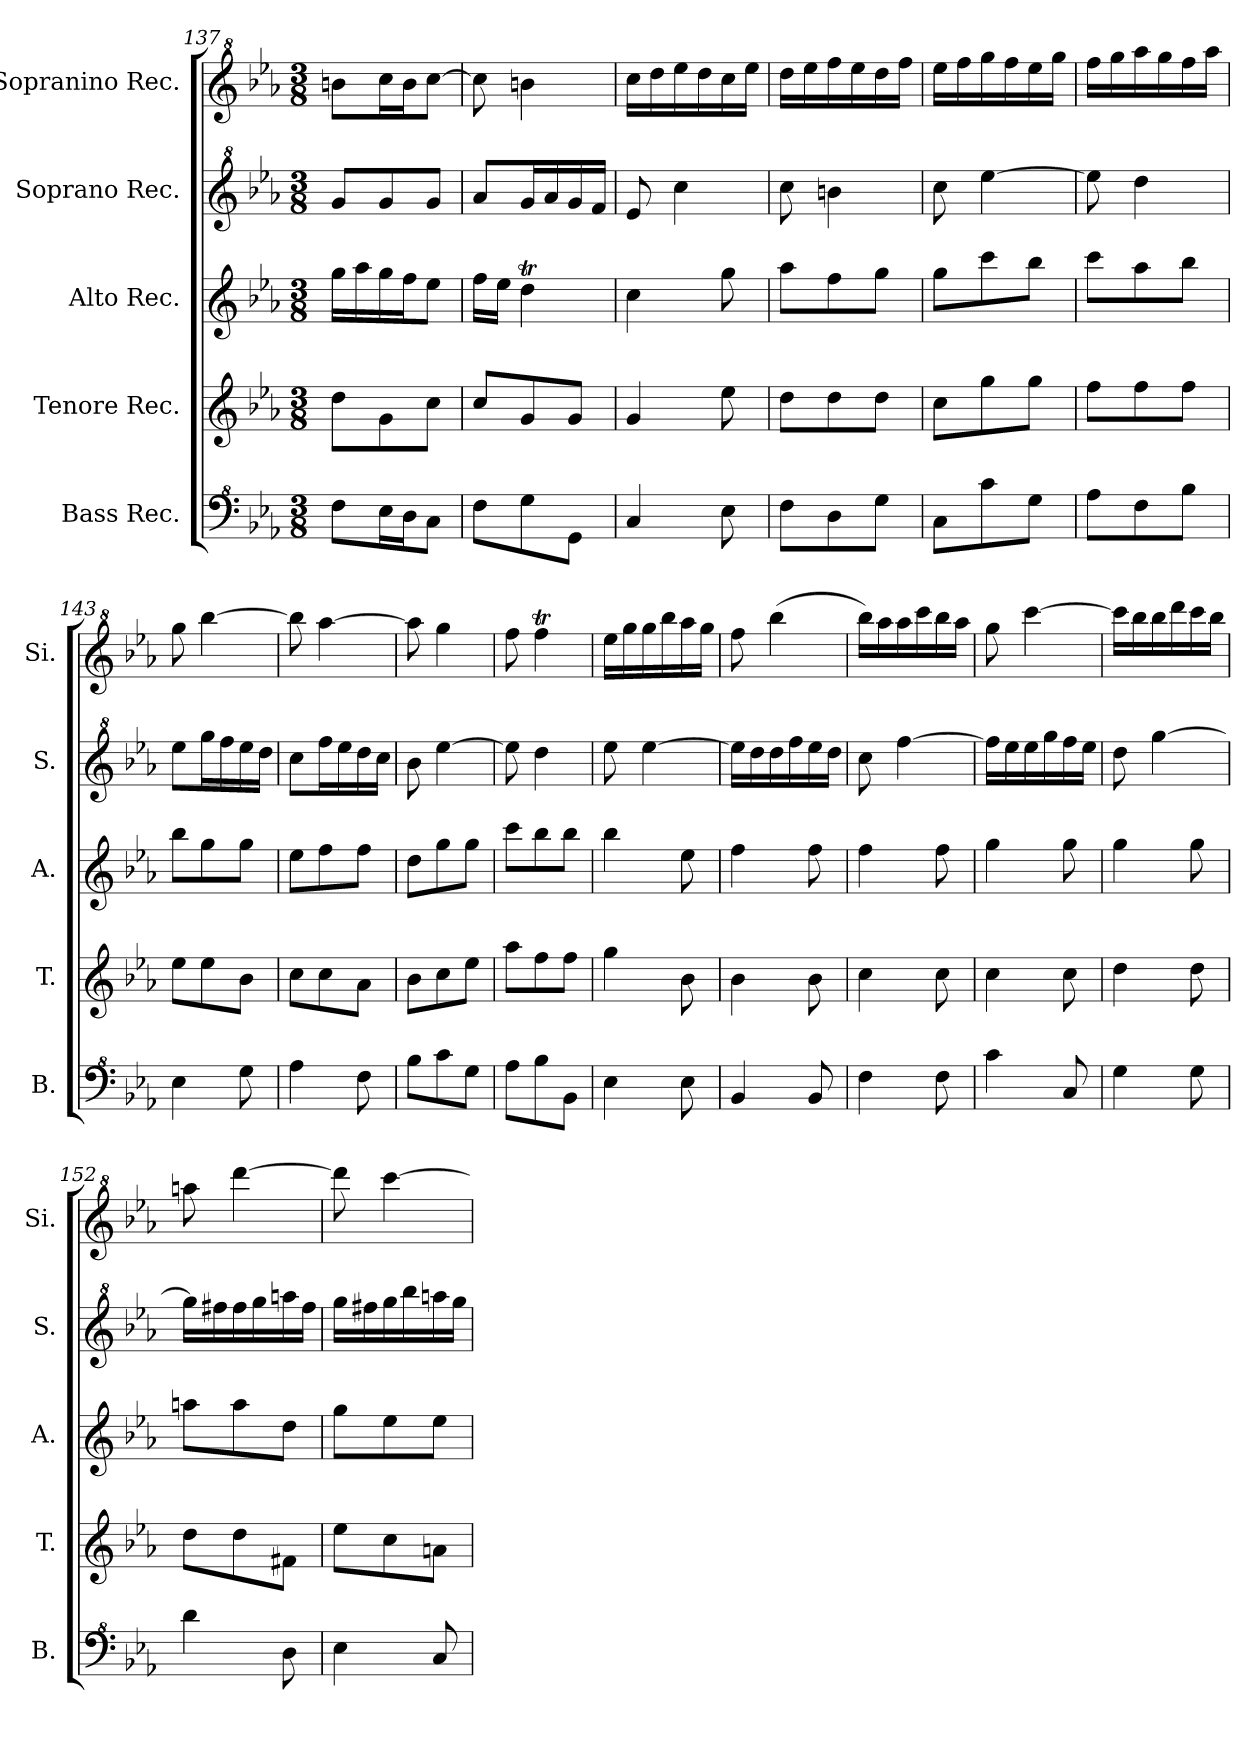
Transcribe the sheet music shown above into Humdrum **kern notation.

**kern	**kern	**kern	**kern	**kern
*part5	*part4	*part3	*part2	*part1
*staff5	*staff4	*staff3	*staff2	*staff1
*I"Bass Rec.	*I"Tenore Rec.	*I"Alto Rec.	*I"Soprano Rec.	*I"Sopranino Rec.
*I'B.	*I'T.	*I'A.	*I'S.	*I'Si.
*clefF^4	*clefG2	*clefG2	*clefG^2	*clefG^2
*k[b-e-a-]	*k[b-e-a-]	*k[b-e-a-]	*k[b-e-a-]	*k[b-e-a-]
*M3/8	*M3/8	*M3/8	*M3/8	*M3/8
=137	=137	=137	=137	=137
8f\L	8dd\L	16gg\LL	8gg/L	8bbn\L
.	.	16aa-\	.	.
16e-\L	8g\	16gg\	8gg/	16ccc\L
16d\J	.	16ff\J	.	16bb\J
8c\J	8cc\J	8ee-\J	8gg/J	[8ccc\J
=138	=138	=138	=138	=138
8f\L	8cc/L	16ff\LL	8aa-/L	8ccc\]
.	.	16ee-\JJ	.	.
8g\	8g/	4ddt\	16gg/L	4bbn\
.	.	.	16aa-/	.
8G\J	8g/J	.	16gg/	.
.	.	.	16ff/JJ	.
=139	=139	=139	=139	=139
4c/	4g/	4cc\	8ee-/	16ccc\LL
.	.	.	.	16ddd\
.	.	.	4ccc\	16eee-\
.	.	.	.	16ddd\
8e-\	8ee-\	8gg\	.	16ccc\
.	.	.	.	16eee-\JJ
=140	=140	=140	=140	=140
8f\L	8dd\L	8aa-\L	8ccc\	16ddd\LL
.	.	.	.	16eee-\
8d\	8dd\	8ff\	4bbn\	16fff\
.	.	.	.	16eee-\
8g\J	8dd\J	8gg\J	.	16ddd\
.	.	.	.	16fff\JJ
=141	=141	=141	=141	=141
8c\L	8cc\L	8gg\L	8ccc\	16eee-\LL
.	.	.	.	16fff\
8cc\	8gg\	8ccc\	[4eee-\	16ggg\
.	.	.	.	16fff\
8g\J	8gg\J	8bb-\J	.	16eee-\
.	.	.	.	16ggg\JJ
=142	=142	=142	=142	=142
8a-\L	8ff\L	8ccc\L	8eee-\]	16fff\LL
.	.	.	.	16ggg\
8f\	8ff\	8aa-\	4ddd\	16aaa-\
.	.	.	.	16ggg\
8b-\J	8ff\J	8bb-\J	.	16fff\
.	.	.	.	16aaa-\JJ
=143	=143	=143	=143	=143
4e-\	8ee-\L	8bb-\L	8eee-\L	8ggg\
.	8ee-\	8gg\	16ggg\L	[4bbb-\
.	.	.	16fff\	.
8g\	8b-\J	8gg\J	16eee-\	.
.	.	.	16ddd\JJ	.
!!LO:LB:g=z
=144	=144	=144	=144	=144
4a-\	8cc\L	8ee-\L	8ccc\L	8bbb-\]
.	8cc\	8ff\	16fff\L	[4aaa-\
.	.	.	16eee-\	.
8f\	8a-\J	8ff\J	16ddd\	.
.	.	.	16ccc\JJ	.
=145	=145	=145	=145	=145
8b-\L	8b-\L	8dd\L	8bb-\	8aaa-\]
8cc\	8cc\	8gg\	[4eee-\	4ggg\
8g\J	8ee-\J	8gg\J	.	.
=146	=146	=146	=146	=146
8a-\L	8aa-\L	8ccc\L	8eee-\]	8fff\
8b-\	8ff\	8bb-\	4ddd\	4fffT\
8B-\J	8ff\J	8bb-\J	.	.
=147	=147	=147	=147	=147
4e-\	4gg\	4bb-\	8eee-\	16eee-\LL
.	.	.	.	16ggg\
.	.	.	[4eee-\	16ggg\
.	.	.	.	16bbb-\
8e-\	8b-\	8ee-\	.	16aaa-\
.	.	.	.	16ggg\JJ
=148	=148	=148	=148	=148
4B-/	4b-\	4ff\	16eee-\LL]	8fff\
.	.	.	16ddd\	.
.	.	.	16ddd\	(>4bbb-\
.	.	.	16fff\	.
8B-/	8b-\	8ff\	16eee-\	.
.	.	.	16ddd\JJ	.
=149	=149	=149	=149	=149
4f\	4cc\	4ff\	8ccc\	16bbb-\LL)
.	.	.	.	16aaa-\
.	.	.	[4fff\	16aaa-\
.	.	.	.	16cccc\
8f\	8cc\	8ff\	.	16bbb-\
.	.	.	.	16aaa-\JJ
=150	=150	=150	=150	=150
4cc\	4cc\	4gg\	16fff\LL]	8ggg\
.	.	.	16eee-\	.
.	.	.	16eee-\	[4cccc\
.	.	.	16ggg\	.
8c/	8cc\	8gg\	16fff\	.
.	.	.	16eee-\JJ	.
=151	=151	=151	=151	=151
4g\	4dd\	4gg\	8ddd\	16cccc\LL]
.	.	.	.	16bbb-\
.	.	.	[4ggg\	16bbb-\
.	.	.	.	16dddd\
8g\	8dd\	8gg\	.	16cccc\
.	.	.	.	16bbb-\JJ
=152	=152	=152	=152	=152
4dd\	8dd\L	8aan\L	16ggg\LL]	8aaan\
.	.	.	16fff#X\	.
.	8dd\	8aa\	16fff#\	[4dddd\
.	.	.	16ggg\	.
8d\	8f#X\J	8dd\J	16aaan\	.
.	.	.	16fff#\JJ	.
=153	=153	=153	=153	=153
4e-\	8ee-\L	8gg\L	16ggg\LL	8dddd\]
.	.	.	16fff#X\	.
.	8cc\	8ee-\	16ggg\	[4cccc\
.	.	.	16bbb-\	.
8c/	8an\J	8ee-\J	16aaan\	.
.	.	.	16ggg\JJ	.
=	=	=	=	=
*-	*-	*-	*-	*-
